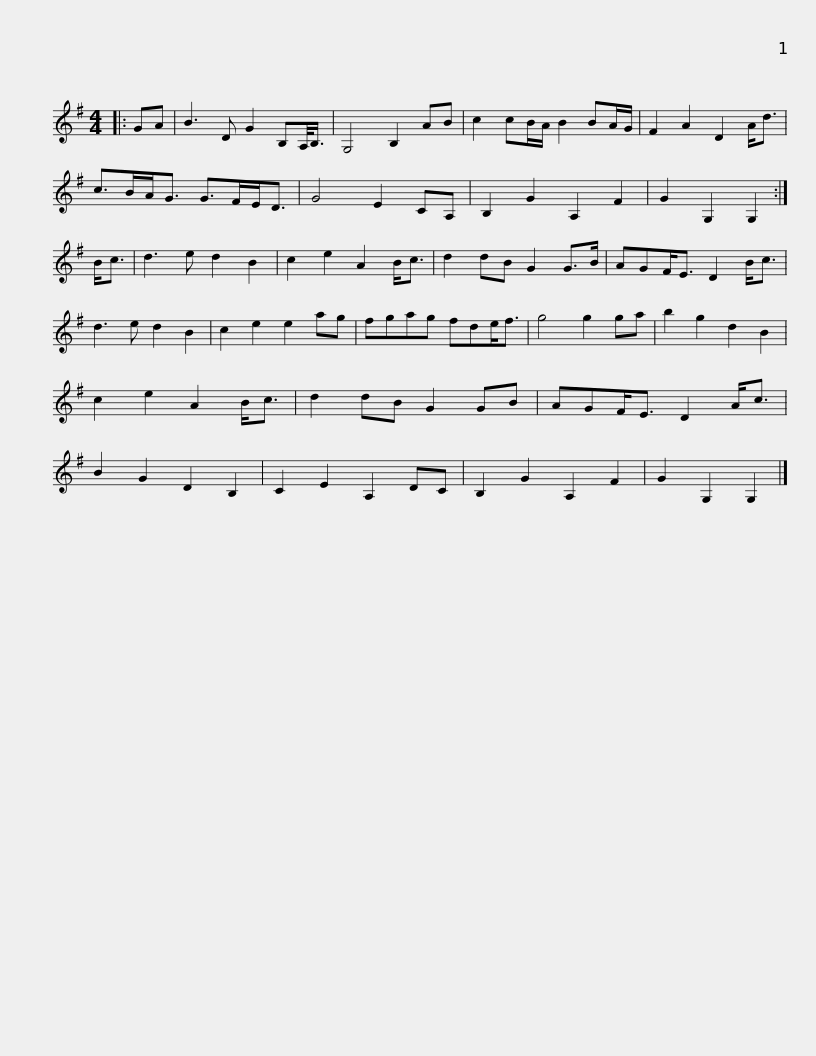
X:1
L:1/8
M:4/4
I:linebreak $
K:G
V:1 treble
V:1
|: GA | B3 D G2 B,A,/<B,/ | G,4 B,2 AB | c2 cB/A/ B2 BA/G/ | F2 A2 D2 A<d | %5
 c>BA<G G>FE<D | G4 E2 CA, |$ B,2 G2 A,2 F2 | G2 G,2 G,2 :| B<c | %10
 d3 e d2 B2 | c2 e2 A2 B<c | d2 dB G2 G>B | AGF<E D2 B<c | d3 e d2 B2 |$ %15
 c2 e2 e2 ag | fgag fde<f | g4 g2 ga | b2 g2 d2 B2 | c2 e2 A2 B<c | %20
 d2 dB G2 GB | AGF<E D2 A<c |$ B2 G2 D2 B,2 | C2 E2 A,2 DC | B,2 G2 A,2 F2 | %25
 G2 G,2 G,2 |] %26
